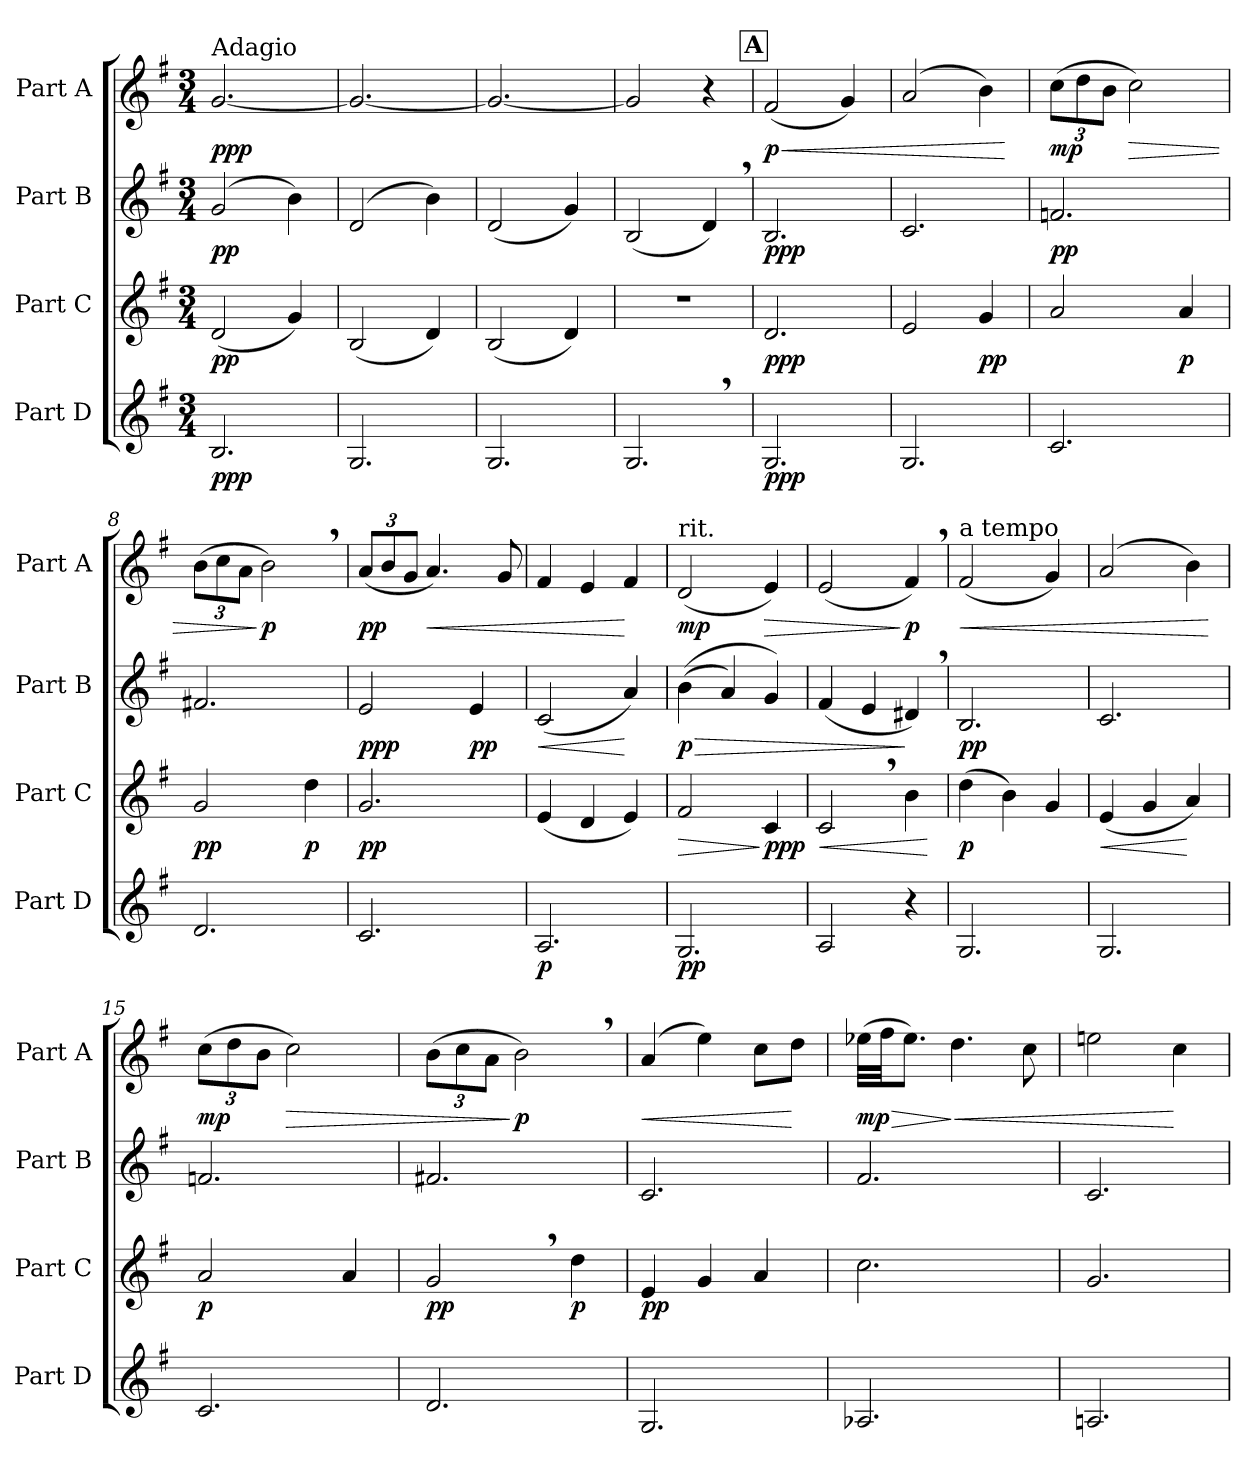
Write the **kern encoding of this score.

**kern	**dynam	**kern	**dynam	**kern	**dynam	**kern	**dynam
*part4	*part4	*part3	*part3	*part2	*part2	*part1	*part1
*staff4	*staff4	*staff3	*staff3	*staff2	*staff2	*staff1	*staff1
*I"Part D	*	*I"Part C	*	*I"Part B	*	*I"Part A	*
*I'Part D	*	*I'Part C	*	*I'Part B	*	*I'Part A	*
*clefG2	*	*clefG2	*	*clefG2	*	*clefG2	*
*ITrd4c7	*	*ITrd4c7	*	*ITrd4c7	*	*ITrd4c7	*
*k[]	*	*k[]	*	*k[]	*	*k[]	*
*M3/4	*	*M3/4	*	*M3/4	*	*M3/4	*
*MM70	*	*MM70	*	*MM70	*	*MM70	*
=1	=1	=1	=1	=1	=1	=1	=1
!	!	!	!	!	!	!LO:TX:a:t=Adagio	!
!	!LO:DY:b	!	!LO:DY:b	!	!LO:DY:b	!	!LO:DY:b
2.E/	ppp	(2G/	pp	(2c/	pp	[2.c/	ppp
.	.	4c/)	.	4e\)	.	.	.
=2	=2	=2	=2	=2	=2	=2	=2
2.C/	.	(2E/	.	(2G/	.	2.c/_	.
.	.	4G/)	.	4e\)	.	.	.
=3	=3	=3	=3	=3	=3	=3	=3
2.C/	.	(2E/	.	(2G/	.	2.c/_	.
.	.	4G/)	.	4c/)	.	.	.
=4	=4	=4	=4	=4	=4	=4	=4
2.C,/	.	2.r	.	(2E/	.	2c/]	.
.	.	.	.	4G,/)	.	4r	.
!!LO:REH:place=s1:a:B:fs=14:t=A
=5	=5	=5	=5	=5	=5	=5	=5
!	!LO:DY:b	!	!LO:DY:b	!	!LO:DY:b	!	!LO:HP:b
!	!	!	!	!	!	!	!LO:DY:n=1:b
2.C/	ppp	2.G/	ppp	2.E/	ppp	(2B/	< p
.	.	.	.	.	.	4c/)	.
=6	=6	=6	=6	=6	=6	=6	=6
2.C/	.	2A/	.	2.F/	.	(2d/	.
!	!	!	!LO:DY:b	!	!	!	!
.	.	4c/	pp	.	.	4e\)	.
.	.	.	.	.	.	.	[
=7	=7	=7	=7	=7	=7	=7	=7
*	*	*	*	*	*	*Xbrackettup	*
!	!	!	!	!	!LO:DY:b	!	!LO:DY:b
2.F/	.	2d/	.	2.B-X/	pp	(12f\L	mp
.	.	.	.	.	.	12g\	.
.	.	.	.	.	.	12e\J	.
!	!	!	!	!	!	!	!LO:HP:b
.	.	.	.	.	.	2f\)	>
!	!	!	!LO:DY:b	!	!	!	!
.	.	4d/	p	.	.	.	.
=8	=8	=8	=8	=8	=8	=8	=8
!	!	!	!LO:DY:b	!	!	!	!
2.G/	.	2c/	pp	2.Bn/	.	(12e\L	.
.	.	.	.	.	.	12f\	.
.	.	.	.	.	.	12d\J	.
!	!	!	!	!	!	!	!LO:DY:n=1:b
.	.	.	.	.	.	2e,\)	] p
!	!	!	!LO:DY:b	!	!	!	!
.	.	4g\	p	.	.	.	.
=9	=9	=9	=9	=9	=9	=9	=9
!	!	!	!LO:DY:b	!	!LO:DY:b	!	!LO:DY:b
2.F/	.	2.c/	pp	2A/	ppp	(12d/L	pp
.	.	.	.	.	.	12e/	.
.	.	.	.	.	.	12c/J	.
!	!	!	!	!	!	!	!LO:HP:b
.	.	.	.	.	.	4.d/)	<
!	!	!	!	!	!LO:DY:b	!	!
.	.	.	.	4A/	pp	.	.
.	.	.	.	.	.	8c/	.
=10	=10	=10	=10	=10	=10	=10	=10
!	!LO:DY:b	!	!	!	!LO:HP:b	!	!
2.D/	p	(4A/	.	(2F/	<	4B/	.
.	.	4G/	.	.	.	4A/	.
.	.	4A/)	.	4d/)	[	4B/	[
!!LO:LB:g=z
=11	=11	=11	=11	=11	=11	=11	=11
*	*	*	*	*	*	*MM65	*
!	!	!	!	!	!	!LO:TX:a:t=rit.	!
!	!LO:DY:b	!	!LO:HP:b	!	!LO:HP:b	!	!
!	!	!	!	!	!LO:DY:n=1:b	!	!LO:DY:b
2.C/	pp	2B/	>	((4e\	> p	(2G/	mp
.	.	.	.	4d/)	.	.	.
!	!	!	!LO:DY:n=1:b	!	!	!	!LO:HP:b
.	.	4F/	] ppp	4c/)	.	4A/)	>
=12	=12	=12	=12	=12	=12	=12	=12
*	*	*	*	*	*	*MM60	*
!	!	!	!LO:HP:b	!	!	!	!
2D/	.	2F,/	<	(4B/	.	(2A/	.
.	.	.	.	4A/	.	.	.
*	*	*	*	*	*	*MM65	*
!	!	!	!	!	!	!	!LO:DY:n=1:b
4r	.	4e\	.	4G#X,/)	]	4B,/)	] p
.	.	.	[	.	.	.	.
=13	=13	=13	=13	=13	=13	=13	=13
!!LO:REH:place=s1:a:B:fs=14:t=B
*	*	*	*	*	*	*MM70	*
!	!	!	!	!	!	!LO:TX:a:t=a tempo	!
!	!	!	!LO:DY:b	!	!LO:DY:b	!	!LO:HP:b
2.C/	.	(4g\	p	2.E/	pp	(2B/	<
.	.	4e\)	.	.	.	.	.
.	.	4c/	.	.	.	4c/)	.
=14	=14	=14	=14	=14	=14	=14	=14
!	!	!	!LO:HP:b	!	!	!	!
2.C/	.	(4A/	<	2.F/	.	(2d/	.
.	.	4c/	.	.	.	.	.
.	.	4d/)	[	.	.	4e\)	.
.	.	.	.	.	.	.	[
=15	=15	=15	=15	=15	=15	=15	=15
!	!	!	!LO:DY:b	!	!	!	!LO:DY:b
2.F/	.	2d/	p	2.B-X/	.	(12f\L	mp
.	.	.	.	.	.	12g\	.
.	.	.	.	.	.	12e\J	.
!	!	!	!	!	!	!	!LO:HP:b
.	.	.	.	.	.	2f\)	>
.	.	4d/	.	.	.	.	.
=16	=16	=16	=16	=16	=16	=16	=16
!	!	!	!LO:DY:b	!	!	!	!
2.G/	.	2c,/	pp	2.Bn/	.	(12e\L	.
.	.	.	.	.	.	12f\	.
.	.	.	.	.	.	12d\J	.
!	!	!	!	!	!	!	!LO:DY:n=1:b
.	.	.	.	.	.	2e,\)	] p
!	!	!	!LO:DY:b	!	!	!	!
.	.	4g\	p	.	.	.	.
=17	=17	=17	=17	=17	=17	=17	=17
!	!	!	!LO:DY:b	!	!	!	!LO:HP:b
2.C/	.	4A/	pp	2.F/	.	(4d/	<
.	.	4c/	.	.	.	4a\)	.
.	.	4d/	.	.	.	8f\L	.
.	.	.	.	.	.	8g\J	[
=18	=18	=18	=18	=18	=18	=18	=18
!	!	!	!	!	!	!	!LO:HP:b
!	!	!	!	!	!	!	!LO:DY:n=1:b
2.D-X/	.	2.f\	.	2.B/	.	(32a-X\LLL	> mp
.	.	.	.	.	.	32b\JJ	.
.	.	.	.	.	.	8.a-\J)	.
!	!	!	!	!	!	!	!LO:HP:n=1:b
.	.	.	.	.	.	4.g\	] <
.	.	.	.	.	.	8f\	.
=19	=19	=19	=19	=19	=19	=19	=19
2.Dn/	.	2.c/	.	2.F/	.	2an\	.
.	.	.	.	.	.	4f\	[
=	=	=	=	=	=	=	=
*-	*-	*-	*-	*-	*-	*-	*-
